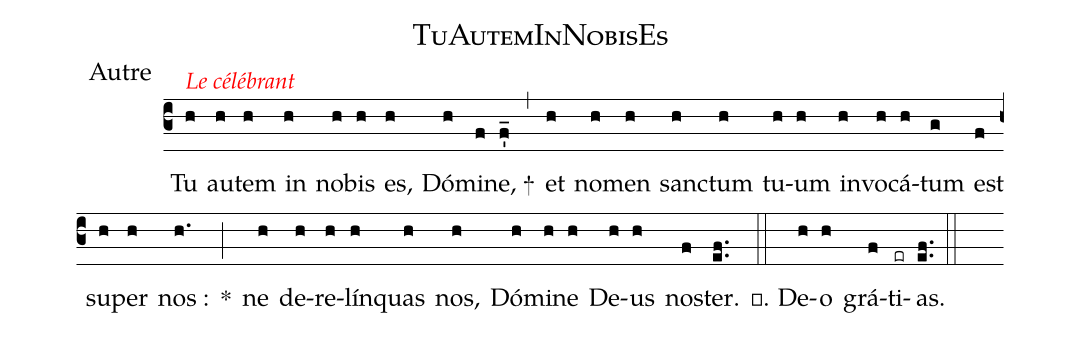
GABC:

name:TuAutemInNobisEs;
office-part:Autre;
%%
(c3) <alt>\rubrica{Le célébrant}</alt>
T{u}(h) au(h)tem(h) in(h) no(h)bis(h) es,(h) Dó(h)mi(f)ne, +(f'_) (,)
et(h) no(h)men(h) san(h)ctum(h) tu(h)um(h) in(h)vo(h)cá(h)tum(g) est(f) su(h)per(h) nos :(h.) *(;)
ne(h) de(h)re(h)lín(h)quas(h) nos,(h) Dó(h)mi(h)ne(h) De(h)us(h) no(f)ster.(ef..) (::)

℟. D{e}(h)o(h) grá(f)ti(er)as.(ef..) (::)
